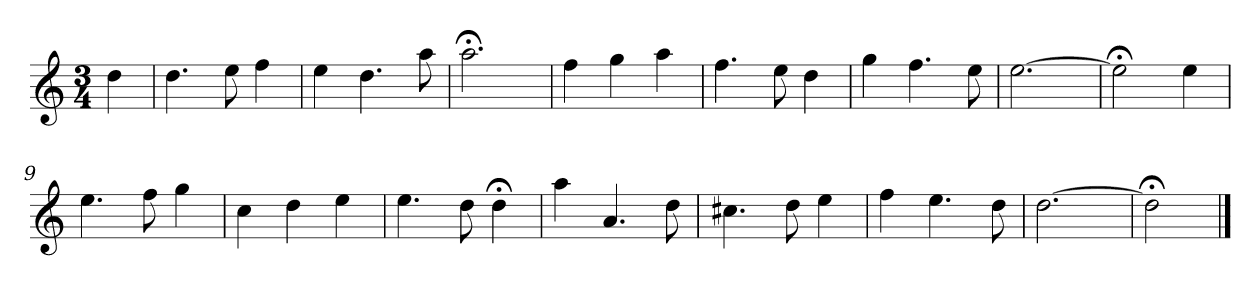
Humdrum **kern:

**kern
*part1
*staff1
*k[]
*D:dor
*M3/4
*MM120
=
4dd
=1
4.dd
8ee
4ff
=2
4ee
4.dd
8aa
=3
2.aa;<
=4
4ff
4gg
4aa
=5
4.ff
8ee
4dd
=6
4gg
4.ff
8ee
=7
[2.ee
=8
2ee;<]
4ee
=9
4.ee
8ff
4gg
=10
4cc
4dd
4ee
=11
4.ee
8dd
4dd;<
=12
4aa
4.a
8dd
=13
4.cc#X
8dd
4ee
=14
4ff
4.ee
8dd
=15
[2.dd
=16
2dd;<]
==
*-
